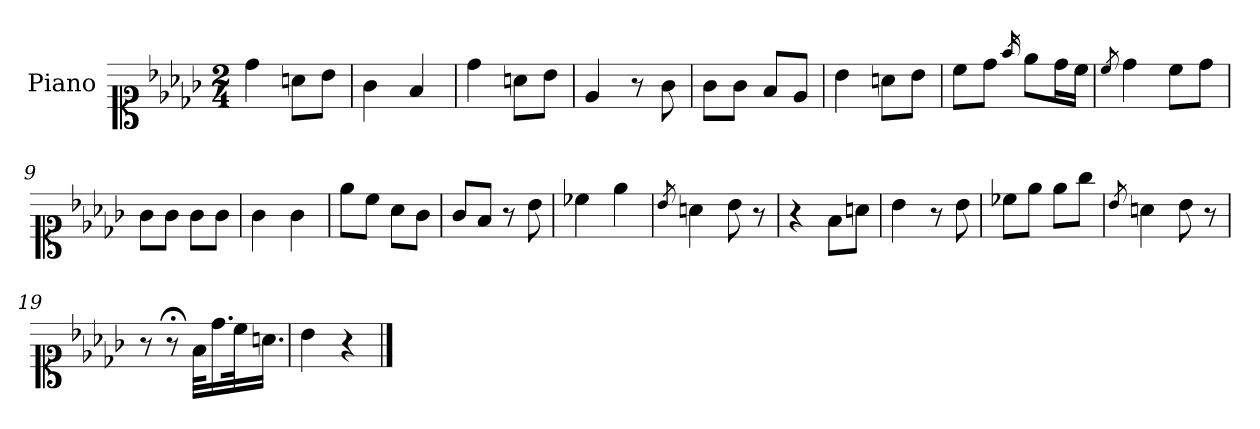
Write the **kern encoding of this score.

**kern
*part1
*staff1
*I"Piano
*I'Pno.
*clefC1
*k[b-e-a-d-g-]
*M2/4
=1
4dd-\
8an\L
8b-\J
=2
4g-\
4f/
=3
4dd-\
8an\L
8b-\J
=4
4e-/
8r
8g-\
=5
8g-\L
8g-\J
8f/L
8e-/J
=6
4b-\
8an\L
8b-\J
=7
8cc\L
8dd-\J
16qff/
8ee-\L
16dd-\L
16cc\JJ
!!LO:LB:g=z
=8
8qcc/
4dd-\
8cc\L
8dd-\J
=9
8g-\L
8g-\J
8g-\L
8g-\J
=10
4g-\
4g-\
=11
8ee-\L
8cc\J
8a-\L
8g-\J
=12
8g-/L
8f/J
8r
8b-\
=13
4cc-X\
4ee-\
=14
8qb-/
4an\
8b-\
8r
=15
4r
8f\L
8an\J
!!LO:LB:g=z
=16
4b-\
8r
8b-\
=17
8cc-X\L
8ee-\J
8ee-\L
8gg-\J
=18
8qb-/
4an\
8b-\
8r
=19
8r
8r;<
32f\KLL
16.dd-\
32cc\K
16.an\JJ
=20
4b-\
4r
==
*-
